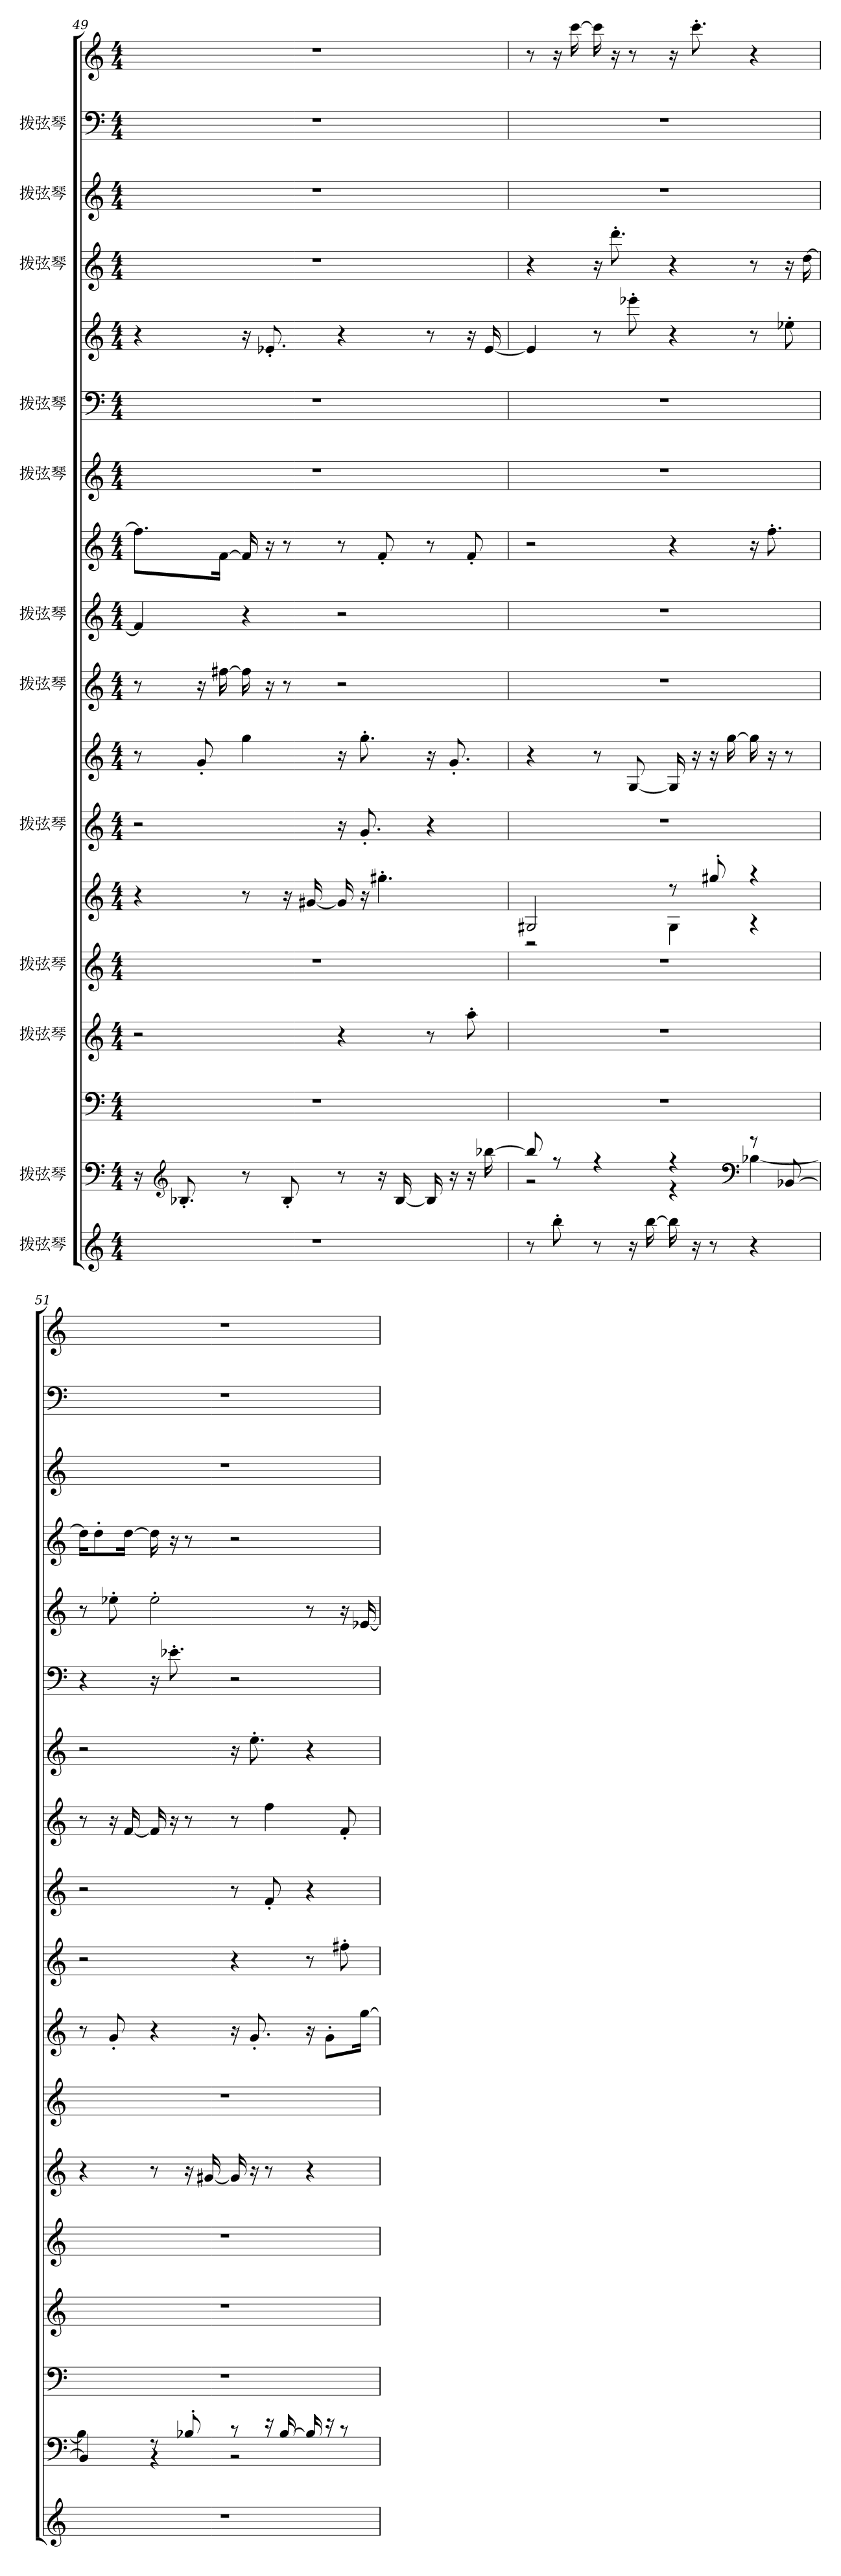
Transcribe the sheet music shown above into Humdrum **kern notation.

**kern	**kern	**kern	**kern	**kern	**kern	**kern	**kern	**kern	**kern	**kern	**kern	**kern	**kern	**kern	**kern	**kern	**kern
*part12	*part11	*part11	*part10	*part9	*part9	*part8	*part8	*part7	*part6	*part6	*part5	*part4	*part4	*part3	*part2	*part1	*part1
*staff18	*staff17	*staff16	*staff15	*staff14	*staff13	*staff12	*staff11	*staff10	*staff9	*staff8	*staff7	*staff6	*staff5	*staff4	*staff3	*staff2	*staff1
*I"拨弦琴	*I"拨弦琴	*	*I"拨弦琴	*I"拨弦琴	*	*I"拨弦琴	*	*I"拨弦琴	*I"拨弦琴	*	*I"拨弦琴	*I"拨弦琴	*	*I"拨弦琴	*I"拨弦琴	*I"拨弦琴	*
!!LO:PB:g=z
*clefG2	*clefF4	*clefF4	*clefG2	*clefG2	*clefG2	*clefG2	*clefG2	*clefG2	*clefG2	*clefG2	*clefG2	*clefF4	*clefG2	*clefG2	*clefG2	*clefF4	*clefG2
*k[]	*k[]	*k[]	*k[]	*k[]	*k[]	*k[]	*k[]	*k[]	*k[]	*k[]	*k[]	*k[]	*k[]	*k[]	*k[]	*k[]	*k[]
*M4/4	*M4/4	*M4/4	*M4/4	*M4/4	*M4/4	*M4/4	*M4/4	*M4/4	*M4/4	*M4/4	*M4/4	*M4/4	*M4/4	*M4/4	*M4/4	*M4/4	*M4/4
=49	=49	=49	=49	=49	=49	=49	=49	=49	=49	=49	=49	=49	=49	=49	=49	=49	=49
1r	16r	1r	2r	1r	4r	2r	8r	8r	4f/]	8.ff\L]	1r	1r	4r	1r	1r	1r	1r
*	*clefG2	*	*	*	*	*	*	*	*	*	*	*	*	*	*	*	*
.	8.B-X'/	.	.	.	.	.	.	.	.	.	.	.	.	.	.	.	.
.	.	.	.	.	.	.	8g'/	16r	.	.	.	.	.	.	.	.	.
.	.	.	.	.	.	.	.	[16ff#X\	.	[16f\Jk	.	.	.	.	.	.	.
.	8r	.	.	.	8r	.	4gg\	16ff#\]	4r	16f/]	.	.	16r	.	.	.	.
.	.	.	.	.	.	.	.	16r	.	16r	.	.	8.e-X'/	.	.	.	.
.	8B-'/	.	.	.	16r	.	.	8r	.	8r	.	.	.	.	.	.	.
.	.	.	.	.	[16g#X/	.	.	.	.	.	.	.	.	.	.	.	.
.	8r	.	4r	.	16g#/]	16r	16r	2r	2r	8r	.	.	4r	.	.	.	.
.	.	.	.	.	16r	8.g'/	8.gg'\	.	.	.	.	.	.	.	.	.	.
.	16r	.	.	.	4.gg#X'\	.	.	.	.	8f'/	.	.	.	.	.	.	.
.	[16B-/	.	.	.	.	.	.	.	.	.	.	.	.	.	.	.	.
.	16B-/]	.	8r	.	.	4r	16r	.	.	8r	.	.	8r	.	.	.	.
.	16r	.	.	.	.	.	8.g'/	.	.	.	.	.	.	.	.	.	.
.	16r	.	8aa'\	.	.	.	.	.	.	8f'/	.	.	16r	.	.	.	.
.	[16bb-X\	.	.	.	.	.	.	.	.	.	.	.	[16e-/	.	.	.	.
=50	=50	=50	=50	=50	=50	=50	=50	=50	=50	=50	=50	=50	=50	=50	=50	=50	=50
*	*^	*	*	*	*^	*	*	*	*	*	*	*	*	*	*	*	*
8r	8bb-/]	2r	1r	1r	1r	2G#X/	2r	1r	4r	1r	1r	2r	1r	1r	4e-/]	4r	1r	1r	8r
8bb'\	8r	.	.	.	.	.	.	.	.	.	.	.	.	.	.	.	.	.	16r
.	.	.	.	.	.	.	.	.	.	.	.	.	.	.	.	.	.	.	[16ccc\
8r	4r	.	.	.	.	.	.	.	8r	.	.	.	.	.	8r	16r	.	.	16ccc\]
.	.	.	.	.	.	.	.	.	.	.	.	.	.	.	.	8.ddd'\	.	.	16r
16r	.	.	.	.	.	.	.	.	[8G/	.	.	.	.	.	8eee-X'\	.	.	.	8r
[16bb\	.	.	.	.	.	.	.	.	.	.	.	.	.	.	.	.	.	.	.
16bb\]	4r	4r	.	.	.	8r	4G#\	.	16G/]	.	.	4r	.	.	4r	4r	.	.	16r
16r	.	.	.	.	.	.	.	.	16r	.	.	.	.	.	.	.	.	.	8.ccc'\
8r	.	.	.	.	.	8gg#X'/	.	.	16r	.	.	.	.	.	.	.	.	.	.
.	.	.	.	.	.	.	.	.	[16gg\	.	.	.	.	.	.	.	.	.	.
*	*clefF4	*	*	*	*	*	*	*	*	*	*	*	*	*	*	*	*	*	*
4r	8r	[4B-X\	.	.	.	4r	4r	.	16gg\]	.	.	16r	.	.	8r	8r	.	.	4r
.	.	.	.	.	.	.	.	.	16r	.	.	8.ff'\	.	.	.	.	.	.	.
.	[8BB-X/	.	.	.	.	.	.	.	8r	.	.	.	.	.	8ee-X'\	16r	.	.	.
.	.	.	.	.	.	.	.	.	.	.	.	.	.	.	.	[16dd\	.	.	.
*	*	*	*	*	*	*v	*v	*	*	*	*	*	*	*	*	*	*	*	*
!!LO:PB:g=z
=51	=51	=51	=51	=51	=51	=51	=51	=51	=51	=51	=51	=51	=51	=51	=51	=51	=51	=51
1r	4BB-/]	4B-\]	1r	1r	1r	4r	1r	8r	2r	2r	8r	2r	4r	8r	16dd\KL]	1r	1r	1r
.	.	.	.	.	.	.	.	.	.	.	.	.	.	.	8dd'\	.	.	.
.	.	.	.	.	.	.	.	8g'/	.	.	16r	.	.	8ee-X'\	.	.	.	.
.	.	.	.	.	.	.	.	.	.	.	[16f/	.	.	.	[16dd\Jk	.	.	.
.	8r	4r	.	.	.	8r	.	4r	.	.	16f/]	.	16r	2ee-'\	16dd\]	.	.	.
.	.	.	.	.	.	.	.	.	.	.	16r	.	8.e-X'\	.	16r	.	.	.
.	8B-X'/	.	.	.	.	16r	.	.	.	.	8r	.	.	.	8r	.	.	.
.	.	.	.	.	.	[16g#X/	.	.	.	.	.	.	.	.	.	.	.	.
.	8r	2r	.	.	.	16g#/]	.	16r	4r	8r	8r	16r	2r	.	2r	.	.	.
.	.	.	.	.	.	16r	.	8.g'/	.	.	.	8.ee'\	.	.	.	.	.	.
.	16r	.	.	.	.	8r	.	.	.	8f'/	4ff\	.	.	.	.	.	.	.
.	[16B-/	.	.	.	.	.	.	.	.	.	.	.	.	.	.	.	.	.
.	16B-/]	.	.	.	.	4r	.	16r	8r	4r	.	4r	.	8r	.	.	.	.
.	16r	.	.	.	.	.	.	8g'\L	.	.	.	.	.	.	.	.	.	.
.	8r	.	.	.	.	.	.	.	8ff#X'\	.	8f'/	.	.	16r	.	.	.	.
.	.	.	.	.	.	.	.	[16gg\Jk	.	.	.	.	.	[16e-X/	.	.	.	.
*	*v	*v	*	*	*	*	*	*	*	*	*	*	*	*	*	*	*	*
=	=	=	=	=	=	=	=	=	=	=	=	=	=	=	=	=	=
*-	*-	*-	*-	*-	*-	*-	*-	*-	*-	*-	*-	*-	*-	*-	*-	*-	*-
